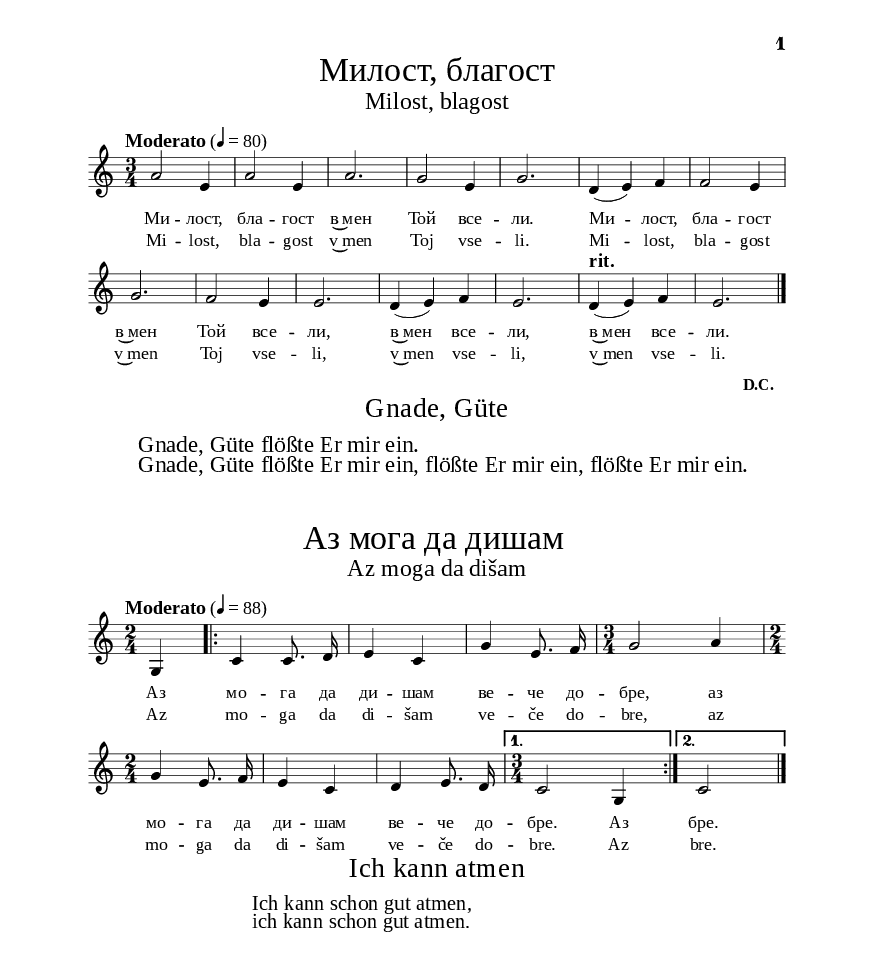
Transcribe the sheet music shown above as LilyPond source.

\version "2.24.3"

% include paper part and global functions
\include "include/globals.ily"

\bookpart {
  \label #'ref171_1
  \tocItem \markup "Милост, благост – Milost, blagost"


  \include "include/bookpart-paper.ily"
  \score {
    \include "include/score-layout.ily"

    \new Voice \absolute {
      \clef treble
      \key a \minor
      \time 3/4
      \tempoFunc "Moderato" 4 "80"
      \autoBeamOff

      a'2 e'4 | % 2
      a'2 e'4 | % 3
      a'2. | % 4
      \key c \major
      g'2 e'4 | % 5
      g'2. | % 6
      d'4 ( e'4 ) f'4 | % 7
      f'2 e'4 \break | % 8
      g'2. | % 9
      f'2 e'4 |
      e'2. | % 11
      d'4 ( e'4 ) f'4 | % 12
      e'2. | % 13
      \tempo "rit."  d'4  ( e'4 ) f'4 | % 14
      e'2.\bar "|."

    }

    \addlyrics {
      Ми -- лост, бла -- гост в~мен Той все -- ли.  Ми -- лост, бла -- гост   в~мен Той все -- ли, в~мен все -- ли, в~мен все -- ли.}
     
     
      \addlyrics {
      Mi -- lost, bla -- gost v~men Toj vse -- li.  Mi -- lost, bla -- gost   v~men Toj vse -- li, v~men vse -- li, v~men vse -- li.}
     


        \header {
          title = \titleFunc "Милост, благост" "Milost, blagost"
        }

        \midi{}

      } % score

        \markup \empty-one

      \markup \dc-one "D.C."

      % include foreign translation(s) of the song
      \version "2.24.4"

\markup \fill-line { \fontsize #deTitleFontSize "Gnade, Güte" }
\markup \null
\markup \null
\markup \abs-fontsize #11 {
\fill-line {
  \override #`(baseline-skip . ,deCoupletBaselineSkip)

  \column {

\line { " "Gnade, Güte flößte Er mir ein. }

\line { " "Gnade, Güte flößte Er mir ein, flößte Er mir ein, flößte Er mir ein.}
  }
}
}


       \markup \empty-three

         \label #'ref171_2
        \tocItem \markup "Аз мога да дишам – Az moga da dišam"

      \include "include/bookpart-paper.ily"
      \score {
        \include "include/score-layout.ily"

        \new Voice \absolute {
          \clef treble
          \key c \major
          \time 2/4
          \tempoFunc "Moderato" 4 "88"
          \autoBeamOff
          \partial 4
          g4 \repeat volta 2 {
            |
            c'4 c'8. d'16 | % 3
            e'4 c'4 | % 4
            g'4 e'8. f'16 | % 5
            \time 3/4  g'2 a'4 |  \break
            \time 2/4  g'4 e'8. f'16 | % 7
            e'4 c'4 | % 8
            d'4 e'8. d'16 | % 9
            \time 3/4
          }
          \alternative {
            {
              c'2 g4 |

            }
            {c'2 \bar "|."  }
          }
        }

        \addlyrics {
          Аз мо -- га
          да ди -- шам ве -- че до -- бре, аз мо -- га
          да ди -- шам ве -- че до -- бре. Аз  бре.}
         \addlyrics {
          Az mo -- ga
          da di -- šam ve -- če do -- bre, az mo -- ga
          da di -- šam ve -- če do -- bre. Az bre.}

            \header {
              title = \titleFunc "Аз мога да дишам " "Az moga da dišam"
            }

            \midi{}

          } % score




          % include foreign translation(s) of the song
          \version "2.24.3"

\markup \fill-line { \fontsize #deTitleFontSize "Ich kann atmen" }
\markup \null
\markup \null
\markup \fontsize #deCoupletFontSize {
  \hspace #21
  \override #`(baseline-skip . ,deCoupletBaselineSkip)

  \column {

\line { " "Ich kann schon gut atmen, }

\line { " "ich kann schon gut atmen.}

  }
}


        } % bookpart

